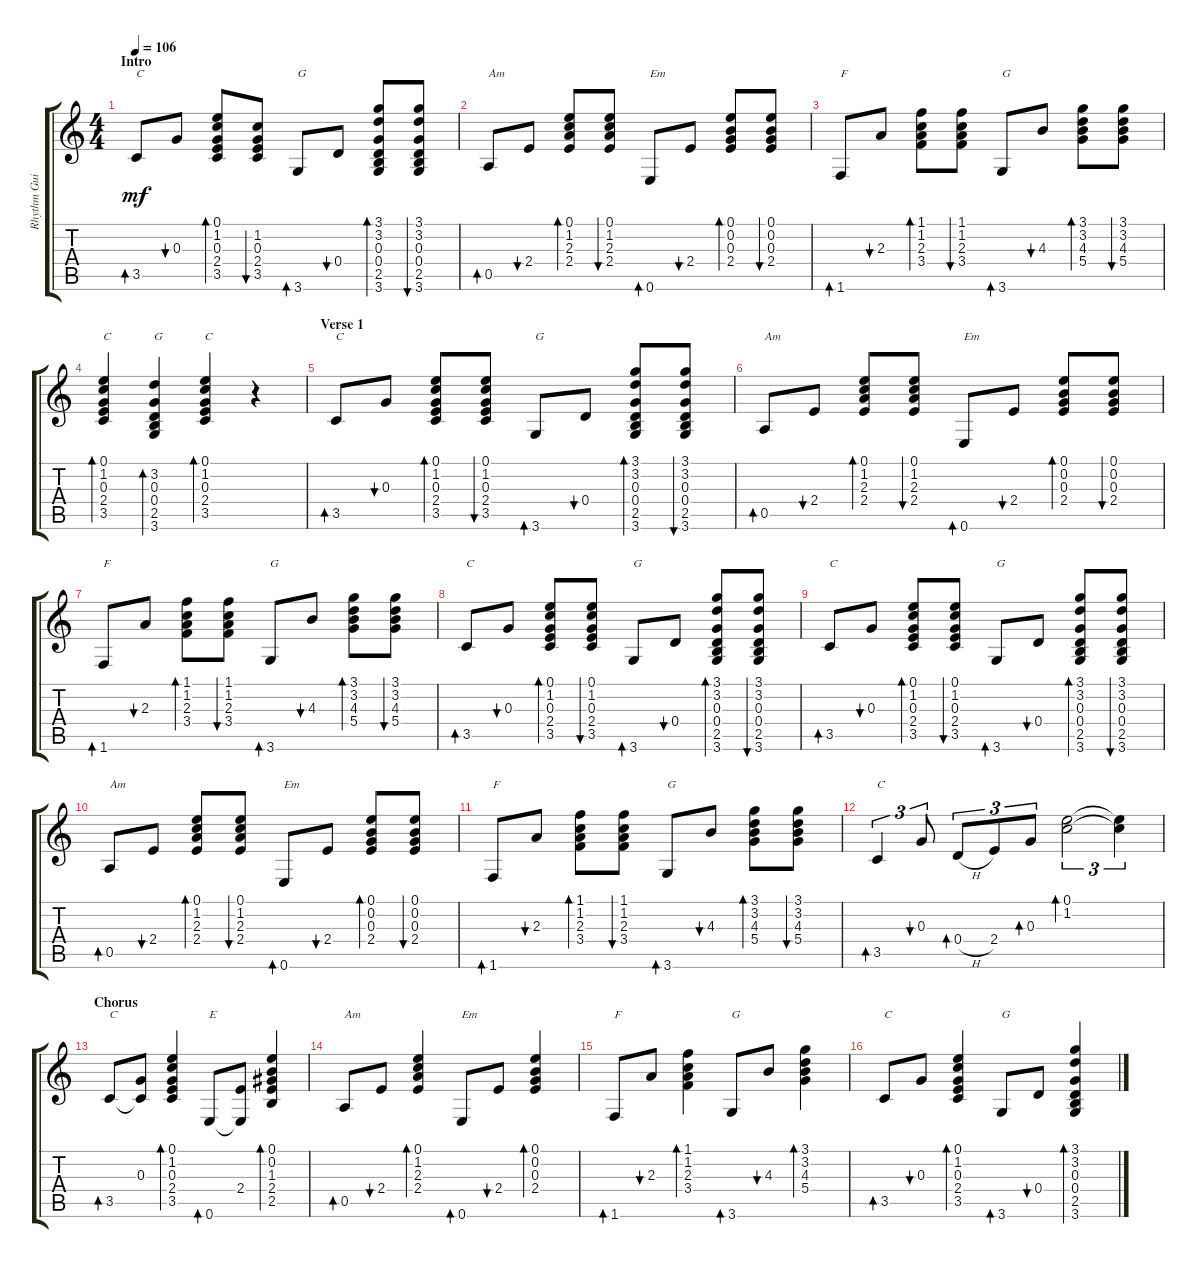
\track ("Rhythm Guitar" "Rhythm Gui") {instrument acousticguitarsteel}
\staff {score tabs}
\tuning (E4 B3 G3 D3 A2 E2) {hide}
\ts (4 4)
\section ("" "Intro")
\tempo 106
\clef g2
\ks c
3.5.8{bd 30 txt "C" dy mf instrument acousticguitarsteel} 0.3.8{bu 30} (0.1 1.2 0.3 2.4 3.5).8{bd 30} (1.2 0.3 2.4 3.5).8{bu 30} 3.6.8{bd 30 txt "G"} 0.4.8{bu 30} (3.1 3.2 0.3 0.4 2.5 3.6).8{bd 30} (3.1 3.2 0.3 0.4 2.5 3.6).8{bu 30} |
0.5.8{bd 30 txt "Am"} 2.4.8{bu 30} (0.1 1.2 2.3 2.4).8{bd 30} (0.1 1.2 2.3 2.4).8{bu 30} 0.6.8{bd 30 txt "Em"} 2.4.8{bu 30} (0.1 0.2 0.3 2.4).8{bd 30} (0.1 0.2 0.3 2.4).8{bu 30} |
1.6.8{bd 30 txt "F"} 2.3.8{bu 30} (1.1 1.2 2.3 3.4).8{bd 30} (1.1 1.2 2.3 3.4).8{bu 30} 3.6.8{bd 30 txt "G"} 4.3.8{bu 30} (3.1 3.2 4.3 5.4).8{bd 30} (3.1 3.2 4.3 5.4).8{bu 30} |
(0.1 1.2 0.3 2.4 3.5).4{bd 30 txt "C"} (3.2 0.3 0.4 2.5 3.6).4{bd 30 txt "G"} (0.1 1.2 0.3 2.4 3.5).4{bd 30 txt "C"} r.4 |
\section ("" "Verse 1")
3.5.8{bd 30 txt "C"} 0.3.8{bu 30} (0.1 1.2 0.3 2.4 3.5).8{bd 30} (0.1 1.2 0.3 2.4 3.5).8{bu 30} 3.6.8{bd 30 txt "G"} 0.4.8{bu 30} (3.1 3.2 0.3 0.4 2.5 3.6).8{bd 30} (3.1 3.2 0.3 0.4 2.5 3.6).8{bu 30} |
0.5.8{bd 30 txt "Am"} 2.4.8{bu 30} (0.1 1.2 2.3 2.4).8{bd 30} (0.1 1.2 2.3 2.4).8{bu 30} 0.6.8{bd 30 txt "Em"} 2.4.8{bu 30} (0.1 0.2 0.3 2.4).8{bd 30} (0.1 0.2 0.3 2.4).8{bu 30} |
1.6.8{bd 30 txt "F"} 2.3.8{bu 30} (1.1 1.2 2.3 3.4).8{bd 30} (1.1 1.2 2.3 3.4).8{bu 30} 3.6.8{bd 30 txt "G"} 4.3.8{bu 30} (3.1 3.2 4.3 5.4).8{bd 30} (3.1 3.2 4.3 5.4).8{bu 30} |
3.5.8{bd 30 txt "C"} 0.3.8{bu 30} (0.1 1.2 0.3 2.4 3.5).8{bd 30} (0.1 1.2 0.3 2.4 3.5).8{bu 30} 3.6.8{bd 30 txt "G"} 0.4.8{bu 30} (3.1 3.2 0.3 0.4 2.5 3.6).8{bd 30} (3.1 3.2 0.3 0.4 2.5 3.6).8{bu 30} |
3.5.8{bd 30 txt "C"} 0.3.8{bu 30} (0.1 1.2 0.3 2.4 3.5).8{bd 30} (0.1 1.2 0.3 2.4 3.5).8{bu 30} 3.6.8{bd 30 txt "G"} 0.4.8{bu 30} (3.1 3.2 0.3 0.4 2.5 3.6).8{bd 30} (3.1 3.2 0.3 0.4 2.5 3.6).8{bu 30} |
0.5.8{bd 30 txt "Am"} 2.4.8{bu 30} (0.1 1.2 2.3 2.4).8{bd 30} (0.1 1.2 2.3 2.4).8{bu 30} 0.6.8{bd 30 txt "Em"} 2.4.8{bu 30} (0.1 0.2 0.3 2.4).8{bd 30} (0.1 0.2 0.3 2.4).8{bu 30} |
1.6.8{bd 30 txt "F"} 2.3.8{bu 30} (1.1 1.2 2.3 3.4).8{bd 30} (1.1 1.2 2.3 3.4).8{bu 30} 3.6.8{bd 30 txt "G"} 4.3.8{bu 30} (3.1 3.2 4.3 5.4).8{bd 30} (3.1 3.2 4.3 5.4).8{bu 30} |
3.5.4{tu (3 2) bd 30 txt "C"} 0.3.8{tu (3 2) bu 30} 0.4{h}.8{tu (3 2) bd 30} 2.4.8{tu (3 2)} 0.3.8{tu (3 2) bd 30} (0.1 1.2).2{tu (3 2) bd 30} (0.1{t} 1.2{t}).4{tu (3 2)} |
\section ("" "Chorus")
3.5.8{bd 30 txt "C"} (0.3 3.5{t}).8 (0.1 1.2 0.3 2.4 3.5).4{bd 30} 0.6.8{bd 30 txt "E"} (2.4 0.6{t}).8 (0.1 0.2 1.3 2.4 2.5).4{bd 30} |
0.5.8{bd 30 txt "Am"} 2.4.8{bu 30} (0.1 1.2 2.3 2.4).4{bd 30} 0.6.8{bd 30 txt "Em"} 2.4.8{bu 30} (0.1 0.2 0.3 2.4).4{bd 30} |
1.6.8{bd 30 txt "F"} 2.3.8{bu 30} (1.1 1.2 2.3 3.4).4{bd 30} 3.6.8{bd 30 txt "G"} 4.3.8{bu 30} (3.1 3.2 4.3 5.4).4{bd 30} |
3.5.8{bd 30 txt "C"} 0.3.8{bu 30} (0.1 1.2 0.3 2.4 3.5).4{bd 30} 3.6.8{bd 30 txt "G"} 0.4.8{bu 30} (3.1 3.2 0.3 0.4 2.5 3.6).4{bd 30}
